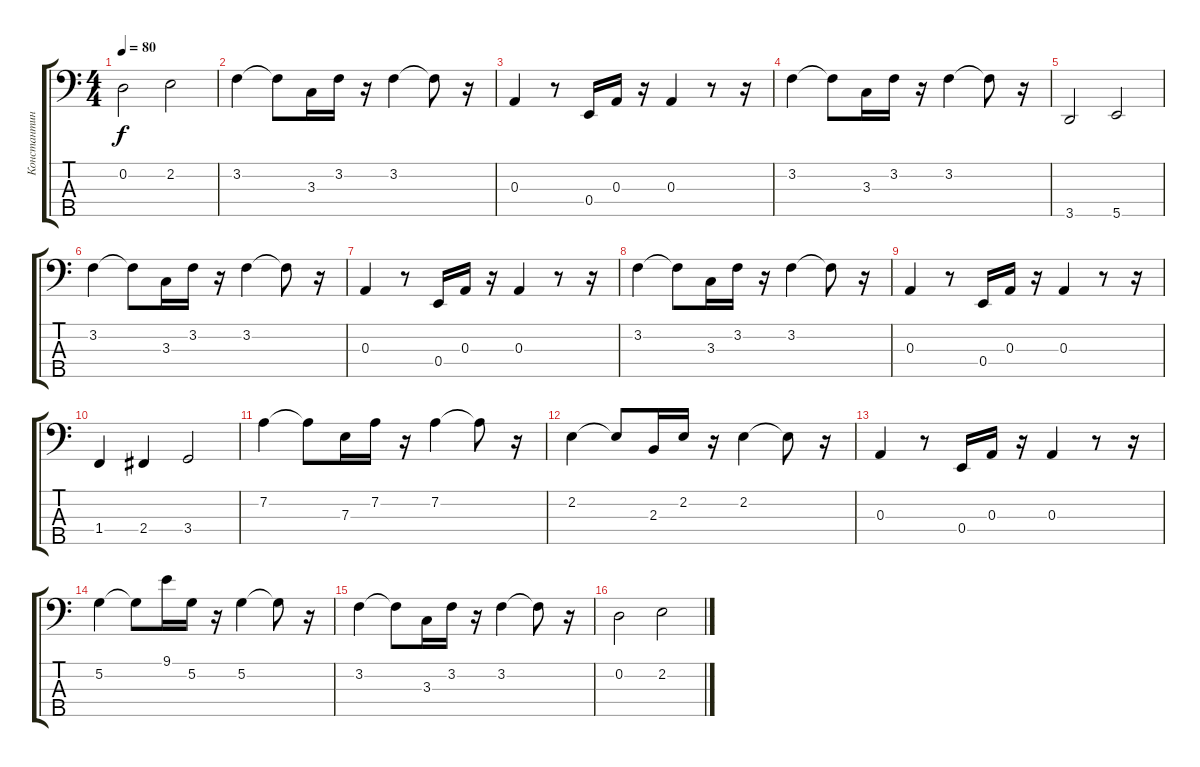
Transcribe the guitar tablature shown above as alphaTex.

\track ("Константин Бекрев" "Константин") {instrument electricbassfinger}
\staff {score tabs}
\tuning (G2 D2 A1 E1 B0) {hide}
\ts (4 4)
\tempo 80
\clef f4
\ks c
0.2.2{dy f} 2.2.2 |
3.2.4 3.2{t}.8 3.3.16 3.2.16 r.16 3.2.4 3.2{t}.8 r.16 |
0.3.4 r.8 0.4.16 0.3.16 r.16 0.3.4 r.8 r.16 |
3.2.4 3.2{t}.8 3.3.16 3.2.16 r.16 3.2.4 3.2{t}.8 r.16 |
3.5.2 5.5.2 |
3.2.4 3.2{t}.8 3.3.16 3.2.16 r.16 3.2.4 3.2{t}.8 r.16 |
0.3.4 r.8 0.4.16 0.3.16 r.16 0.3.4 r.8 r.16 |
3.2.4 3.2{t}.8 3.3.16 3.2.16 r.16 3.2.4 3.2{t}.8 r.16 |
0.3.4 r.8 0.4.16 0.3.16 r.16 0.3.4 r.8 r.16 |
1.4.4 2.4.4 3.4.2 |
7.2.4 7.2{t}.8 7.3.16 7.2.16 r.16 7.2.4 7.2{t}.8 r.16 |
2.2.4 2.2{t}.8 2.3.16 2.2.16 r.16 2.2.4 2.2{t}.8 r.16 |
0.3.4 r.8 0.4.16 0.3.16 r.16 0.3.4 r.8 r.16 |
5.2.4 5.2{t}.8 9.1.16 5.2.16 r.16 5.2.4 5.2{t}.8 r.16 |
3.2.4 3.2{t}.8 3.3.16 3.2.16 r.16 3.2.4 3.2{t}.8 r.16 |
0.2.2 2.2.2
